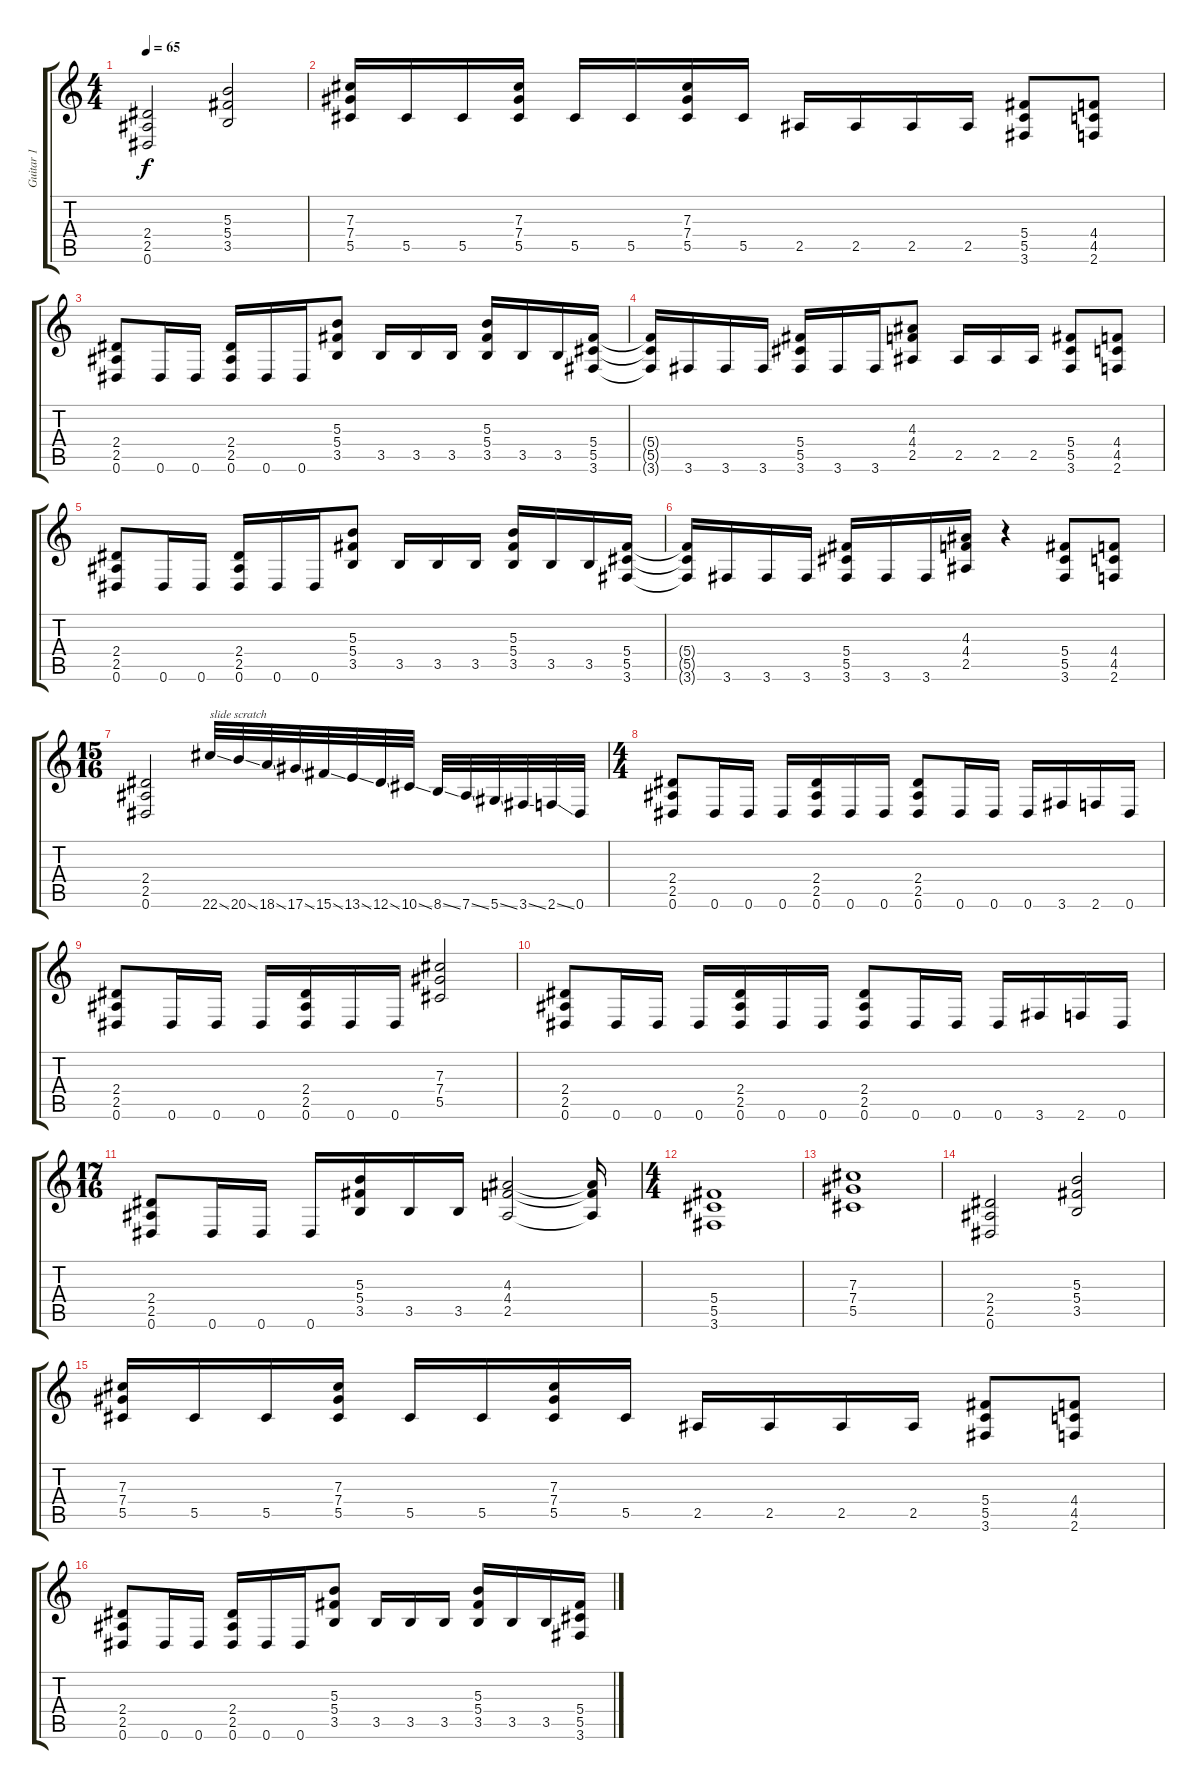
\track ("Guitar 1" "Guitar 1") {instrument distortionguitar}
\staff {score tabs}
\tuning (Eb4 Bb3 Gb3 Db3 Ab2 Eb2) {hide}
\ts (4 4)
\tempo 65
\clef g2
\ks c
(2.4 2.5 0.6).2{dy f} (5.3 5.4 3.5).2 |
(7.3 7.4 5.5).16 5.5.16 5.5.16 (7.3 7.4 5.5).16 5.5.16 5.5.16 (7.3 7.4 5.5).16 5.5.16 2.5.16 2.5.16 2.5.16 2.5.16 (5.4 5.5 3.6).8 (4.4 4.5 2.6).8 |
(2.4 2.5 0.6).8 0.6.16 0.6.16 (2.4 2.5 0.6).16 0.6.16 0.6.16 (5.3 5.4 3.5).8 3.5.16 3.5.16 3.5.16 (5.3 5.4 3.5).16 3.5.16 3.5.16 (5.4 5.5 3.6).16 |
(5.4{t} 5.5{t} 3.6{t}).16 3.6.16 3.6.16 3.6.16 (5.4 5.5 3.6).16 3.6.16 3.6.16 (4.3 4.4 2.5).8 2.5.16 2.5.16 2.5.16 (5.4 5.5 3.6).8 (4.4 4.5 2.6).8 |
(2.4 2.5 0.6).8 0.6.16 0.6.16 (2.4 2.5 0.6).16 0.6.16 0.6.16 (5.3 5.4 3.5).8 3.5.16 3.5.16 3.5.16 (5.3 5.4 3.5).16 3.5.16 3.5.16 (5.4 5.5 3.6).16 |
(5.4{t} 5.5{t} 3.6{t}).16 3.6.16 3.6.16 3.6.16 (5.4 5.5 3.6).16 3.6.16 3.6.16 (4.3 4.4 2.5).16 r.4 (5.4 5.5 3.6).8 (4.4 4.5 2.6).8 |
\ts (15 16)
(2.4 2.5 0.6).2 22.6{ss}.32{txt "slide scratch" volume 11 instrument guitarfretnoise} 20.6{ss}.32 18.6{ss}.32 17.6{ss}.32 15.6{ss}.32 13.6{ss}.32 12.6{ss}.32 10.6{ss}.32 8.6{ss}.32 7.6{ss}.32 5.6{ss}.32 3.6{ss}.32 2.6{ss}.32 0.6.32 |
\ts (4 4)
(2.4 2.5 0.6).8{volume 14 instrument distortionguitar} 0.6.16 0.6.16 0.6.16 (2.4 2.5 0.6).16 0.6.16 0.6.16 (2.4 2.5 0.6).8 0.6.16 0.6.16 0.6.16 3.6.16 2.6.16 0.6.16 |
(2.4 2.5 0.6).8 0.6.16 0.6.16 0.6.16 (2.4 2.5 0.6).16 0.6.16 0.6.16 (7.3 7.4 5.5).2 |
(2.4 2.5 0.6).8 0.6.16 0.6.16 0.6.16 (2.4 2.5 0.6).16 0.6.16 0.6.16 (2.4 2.5 0.6).8 0.6.16 0.6.16 0.6.16 3.6.16 2.6.16 0.6.16 |
\ts (17 16)
(2.4 2.5 0.6).8 0.6.16 0.6.16 0.6.16 (5.3 5.4 3.5).16 3.5.16 3.5.16 (4.3 4.4 2.5).2 (4.3{t} 4.4{t} 2.5{t}).16 |
\ts (4 4)
(5.4 5.5 3.6).1 |
(7.3 7.4 5.5).1 |
(2.4 2.5 0.6).2 (5.3 5.4 3.5).2 |
(7.3 7.4 5.5).16 5.5.16 5.5.16 (7.3 7.4 5.5).16 5.5.16 5.5.16 (7.3 7.4 5.5).16 5.5.16 2.5.16 2.5.16 2.5.16 2.5.16 (5.4 5.5 3.6).8 (4.4 4.5 2.6).8 |
(2.4 2.5 0.6).8 0.6.16 0.6.16 (2.4 2.5 0.6).16 0.6.16 0.6.16 (5.3 5.4 3.5).8 3.5.16 3.5.16 3.5.16 (5.3 5.4 3.5).16 3.5.16 3.5.16 (5.4 5.5 3.6).16
